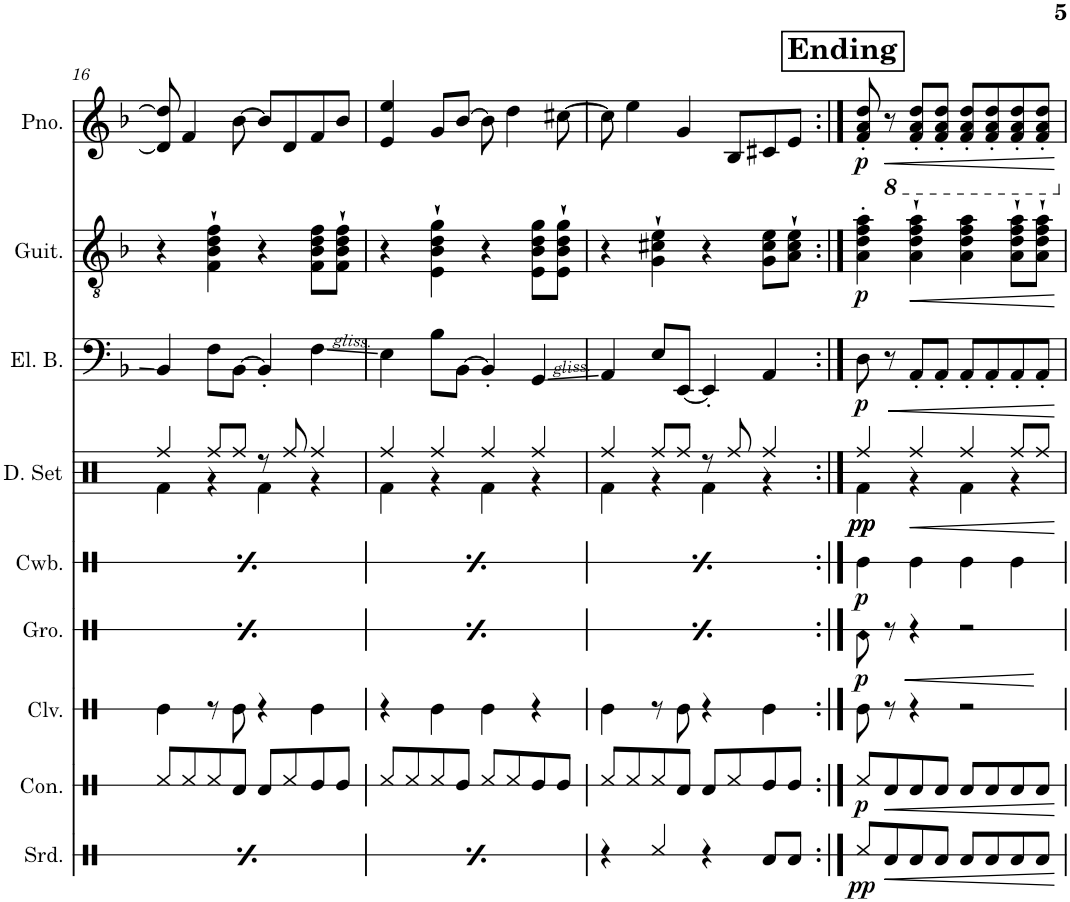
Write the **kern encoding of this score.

**kern	**dynam	**kern	**dynam	**kern	**kern	**dynam	**kern	**dynam	**kern	**dynam	**kern	**dynam	**kern	**dynam	**kern	**dynam
*part9	*part9	*part8	*part8	*part7	*part6	*part6	*part5	*part5	*part4	*part4	*part3	*part3	*part2	*part2	*part1	*part1
*staff9	*staff9	*staff8	*staff8	*staff7	*staff6	*staff6	*staff5	*staff5	*staff4	*staff4	*staff3	*staff3	*staff2	*staff2	*staff1	*staff1
*I"Surdo	*	*I"Congas	*	*I"Claves	*I"Güiro	*	*I"Cowbell	*	*I"Drumset	*	*I"Bass Fingered	*	*I"Acoustic Guitar	*	*I"Piano	*
*I'Srd.	*	*I'Con.	*	*I'Clv.	*I'Gro.	*	*I'Cwb.	*	*I'D. Set	*	*	*	*I'Guit.	*	*I'Pno.	*
!!LO:PB:g=z
*clefX	*	*clefX	*	*clefX	*clefX	*	*clefX	*	*clefX	*	*clefF4	*	*clefGv2	*	*clefG2	*
*	*	*	*	*	*	*	*	*	*	*	*Trd7c12	*	*	*	*	*
*k[]	*	*k[]	*	*k[]	*k[]	*	*k[]	*	*k[]	*	*k[b-]	*	*k[b-]	*	*k[b-]	*
*M4/4	*	*M4/4	*	*M4/4	*M4/4	*	*M4/4	*	*M4/4	*	*M4/4	*	*M4/4	*	*M4/4	*
=16	=16	=16	=16	=16	=16	=16	=16	=16	=16	=16	=16	=16	=16	=16	=16	=16
!	!	!	!	!	!LO:N:head=diamond	!	!	!	!	!	!	!	!	!	!	!
*	*	*	*	*	*	*	*	*	*^	*	*	*	*	*	*	*
4r	.	8Rf/L	.	4Re\	4Rd\	.	4Re^\	.	4Rff/	4Rf\	.	4BB-/	.	4r	.	8d/] 8dd/]	.
.	.	8Rf/	.	.	.	.	.	.	.	.	.	.	.	.	.	4f/	.
4Rf/	.	8Rf/	.	8r	8Rf/L	.	4Re^\	.	8Rff/L	4r	.	8F\L	.	4F\` 4B-\` 4d\` 4f\`	.	.	.
.	.	8Rd/J	.	8Re\	8Rf/J	.	.	.	8Rff/J	.	.	[8BB-\J	.	.	.	[8b-\	.
!	!	!	!	!	!LO:N:head=diamond	!	!	!	!	!	!	!	!	!	!	!	!
4r	.	8Rd/L	.	4r	4Rd\	.	4Re^\	.	8r	4Rf\	.	4BB-'/]	.	4r	.	8b-/L]	.
.	.	8Rf/	.	.	.	.	.	.	8Rff/	.	.	.	.	.	.	8d/	.
4Rd/	.	8Re/	.	4Re\	8Rf/L	.	4Re^\	.	4Rff/	4r	.	4F\	.	8F\ 8B-\ 8d\ 8f\L	.	8f/	.
.	.	8Re/J	.	.	8Rf/J	.	.	.	.	.	.	.	.	8F\` 8B-\` 8d\` 8f\`J	.	8b-/J	.
=17	=17	=17	=17	=17	=17	=17	=17	=17	=17	=17	=17	=17	=17	=17	=17	=17	=17
!	!	!	!	!	!LO:N:head=diamond	!	!	!	!	!	!	!	!	!	!	!	!
4r	.	8Rf/L	.	4r	4Rd\	.	4Re^\	.	4Rff/	4Rf\	.	4E\	.	4r	.	4e/ 4ee/	.
.	.	8Rf/	.	.	.	.	.	.	.	.	.	.	.	.	.	.	.
4Rf/	.	8Rf/	.	4Re\	8Rf/L	.	4Re^\	.	4Rff/	4r	.	8B-\L	.	4E\` 4B-\` 4d\` 4g\`	.	8g/L	.
.	.	8Re/J	.	.	8Rf/J	.	.	.	.	.	.	[8BB-\J	.	.	.	[8b-/J	.
!	!	!	!	!	!LO:N:head=diamond	!	!	!	!	!	!	!	!	!	!	!	!
4r	.	8Rf/L	.	4Re\	4Rd\	.	4Re^\	.	4Rff/	4Rf\	.	4BB-'/]	.	4r	.	8b-\]	.
.	.	8Rf/	.	.	.	.	.	.	.	.	.	.	.	.	.	4dd\	.
4Rd/	.	8Re/	.	4r	8Rf/L	.	4Re^\	.	4Rff/	4r	.	4GG/	.	8E\ 8B-\ 8d\ 8g\L	.	.	.
.	.	8Re/J	.	.	8Rf/J	.	.	.	.	.	.	.	.	8E\` 8B-\` 8d\` 8g\`J	.	[8cc#X\	.
=18	=18	=18	=18	=18	=18	=18	=18	=18	=18	=18	=18	=18	=18	=18	=18	=18	=18
!	!	!	!	!	!LO:N:head=diamond	!	!	!	!	!	!	!	!	!	!	!	!
4r	.	8Rf/L	.	4Re\	4Rd\	.	4Re^\	.	4Rff/	4Rf\	.	4AA/	.	4r	.	8cc#\]	.
.	.	8Rf/	.	.	.	.	.	.	.	.	.	.	.	.	.	4ee\	.
4Rf/	.	8Rf/	.	8r	8Rf/L	.	4Re^\	.	8Rff/L	4r	.	8E/L	.	4G\` 4c#X\` 4e\`	.	.	.
.	.	8Rd/J	.	8Re\	8Rf/J	.	.	.	8Rff/J	.	.	[8EE/J	.	.	.	4g/	.
!	!	!	!	!	!LO:N:head=diamond	!	!	!	!	!	!	!	!	!	!	!	!
4r	.	8Rd/L	.	4r	4Rd\	.	4Re^\	.	8r	4Rf\	.	4EE'/]	.	4r	.	.	.
.	.	8Rf/	.	.	.	.	.	.	8Rff/	.	.	.	.	.	.	8B-/L	.
8Rd/L	.	8Re/	.	4Re\	8Rf/L	.	4Re^\	.	4Rff/	4r	.	4AA/	.	8G\ 8c#\ 8e\L	.	8c#X/	.
8Rd/J	.	8Re/J	.	.	8Rf/J	.	.	.	.	.	.	.	.	8A\` 8c#\` 8e\`J	.	8e/J	.
!!LO:REH:place=s1:a:B:cj:fs=14:t=Ending
=19:|!	=19:|!	=19:|!	=19:|!	=19:|!	=19:|!	=19:|!	=19:|!	=19:|!	=19:|!	=19:|!	=19:|!	=19:|!	=19:|!	=19:|!	=19:|!	=19:|!	=19:|!
!	!LO:DY:b	!	!LO:DY:b	!	!LO:N:head=diamond	!LO:HP:b	!	!	!	!	!	!	!	!	!	!	!
!	!	!	!	!	!	!LO:DY:n=1:b	!	!LO:DY:b	!	!	!LO:DY:b	!	!	!	!	!	!
!	!	!	!	!	!	!	!	!	!	!	!LO:DY:n=1:b	!	!LO:DY:b	!	!LO:DY:b	!	!LO:DY:b
8Rf/L	pp	8Rf/L	p	8Re\	8Rd\	< p	4Re\	p	4Rff/	4Rf\	pp pp	8D\	p	4A\' 4d\' 4f\' 4a\'	p	8f/' 8a/' 8dd/'	p
!	!LO:HP:b	!	!LO:HP:b	!	!	!	!	!	!	!	!	!	!LO:HP:b	!	!	!	!LO:HP:b
8Rd/	<	8Rd/	<	8r	8r	.	.	.	.	.	.	8r	<	.	.	8r	<
!	!	!	!	!	!	!	!	!	!	!	!LO:HP:b	!	!	!	!LO:HP:b	!	!
*	*	*	*	*	*	*	*	*	*	*	*	*	*	*	*	*8ba	*
8Rd/	.	8Rd/	.	4r	4r	.	4Re\	.	4Rff/	4r	<	8AA'/L	.	4A\` 4d\` 4f\` 4a\`	<	8F/' 8A/' 8d/'L	.
8Rd/J	.	8Rd/J	.	.	.	.	.	.	.	.	.	8AA'/J	.	.	.	8F/' 8A/' 8d/'J	.
8Rd/L	.	8Rd/L	.	2r	2r	.	4Re\	.	4Rff/	4Rf\	.	8AA'/L	.	4A\ 4d\ 4f\ 4a\	.	8F/' 8A/' 8d/'L	.
8Rd/	.	8Rd/	.	.	.	.	.	.	.	.	.	8AA'/	.	.	.	8F/' 8A/' 8d/'	.
8Rd/	.	8Rd/	.	.	.	.	4Re\	.	8Rff/L	4r	.	8AA'/	.	8A\` 8d\` 8f\` 8a\`L	.	8F/' 8A/' 8d/'	.
8Rd/J	.	8Rd/J	.	.	.	.	.	.	8Rff/J	.	.	8AA'/J	.	8A\` 8d\` 8f\` 8a\`J	.	8F/' 8A/' 8d/'J	.
*	*	*	*	*	*	*	*	*	*v	*v	*	*	*	*	*	*	*
.	[	.	[	.	.	[	.	.	.	[	.	[	.	[	.	[
*	*	*	*	*	*	*	*	*	*	*	*	*	*	*	*X8ba	*
=	=	=	=	=	=	=	=	=	=	=	=	=	=	=	=	=
*-	*-	*-	*-	*-	*-	*-	*-	*-	*-	*-	*-	*-	*-	*-	*-	*-
